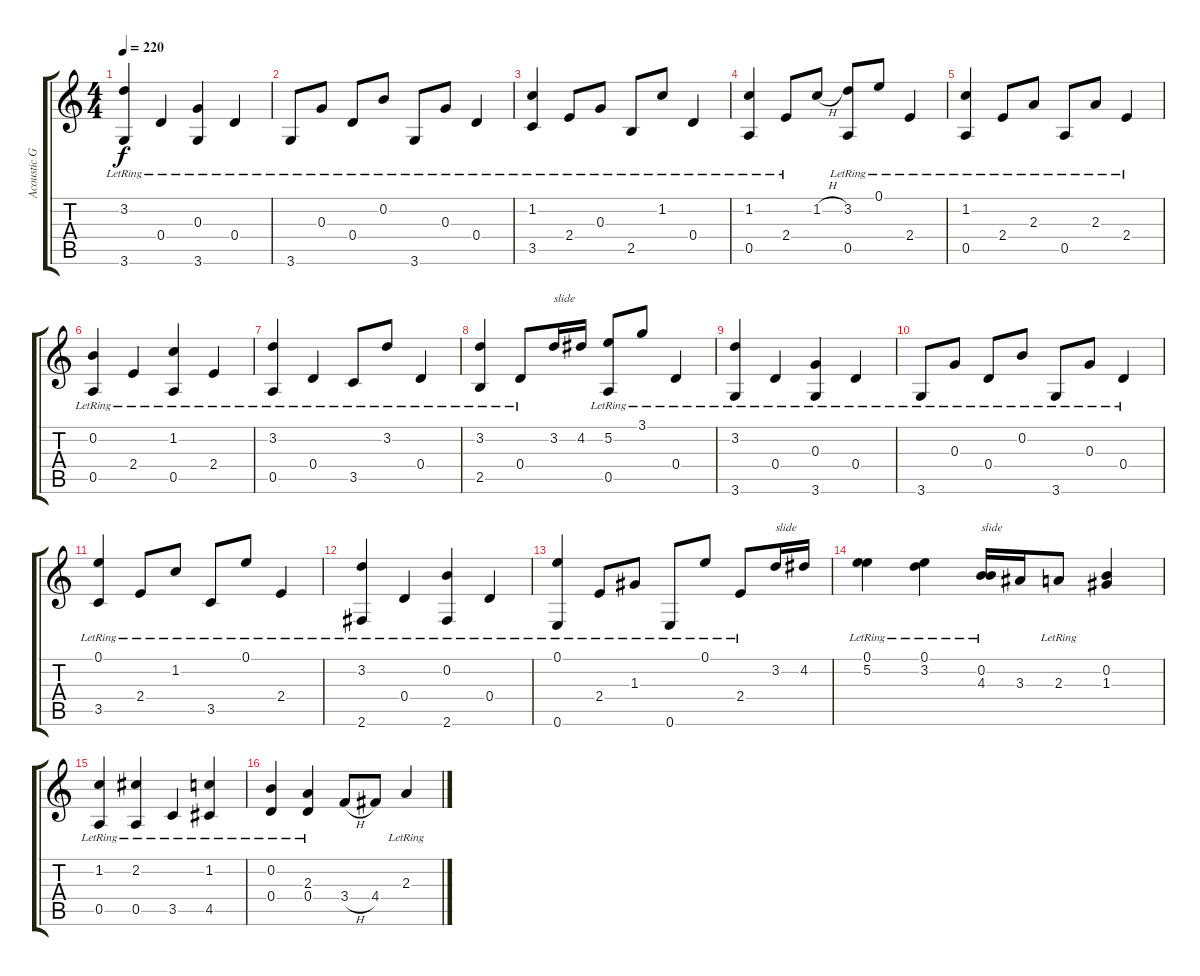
\track ("Acoustic Guitar" "Acoustic G") {instrument acousticguitarsteel}
\staff {score tabs}
\tuning (E4 B3 G3 D3 A2 E2) {hide}
\ts (4 4)
\tempo 220
\clef g2
\ks c
(3.2{lr} 3.6{lr}).4{dy f} 0.4{lr}.4 (0.3{lr} 3.6{lr}).4 0.4{lr}.4 |
3.6{lr}.8 0.3{lr}.8 0.4{lr}.8 0.2{lr}.8 3.6{lr}.8 0.3{lr}.8 0.4{lr}.4 |
(1.2{lr} 3.5{lr}).4 2.4{lr}.8 0.3{lr}.8 2.5{lr}.8 1.2{lr}.8 0.4{lr}.4 |
(1.2{lr} 0.5{lr}).4 2.4{lr}.8 1.2{h}.8 (3.2{lr} 0.5{lr}).8 0.1{lr}.8 2.4{lr}.4 |
(1.2{lr} 0.5{lr}).4 2.4{lr}.8 2.3{lr}.8 0.5{lr}.8 2.3{lr}.8 2.4{lr}.4 |
(0.2{lr} 0.5{lr}).4 2.4{lr}.4 (1.2{lr} 0.5{lr}).4 2.4{lr}.4 |
(3.2{lr} 0.5{lr}).4 0.4{lr}.4 3.5{lr}.8 3.2{lr}.8 0.4{lr}.4 |
(3.2{lr} 2.5{lr}).4 0.4{lr}.8 3.2.16{txt "slide"} 4.2.16 (5.2{lr} 0.5{lr}).8 3.1{lr}.8 0.4{lr}.4 |
(3.2{lr} 3.6{lr}).4 0.4{lr}.4 (0.3{lr} 3.6{lr}).4 0.4{lr}.4 |
3.6{lr}.8 0.3{lr}.8 0.4{lr}.8 0.2{lr}.8 3.6{lr}.8 0.3{lr}.8 0.4{lr}.4 |
(0.1{lr} 3.5{lr}).4 2.4{lr}.8 1.2{lr}.8 3.5{lr}.8 0.1{lr}.8 2.4{lr}.4 |
(3.2{lr} 2.6{lr}).4 0.4{lr}.4 (0.2{lr} 2.6{lr}).4 0.4{lr}.4 |
(0.1{lr} 0.6{lr}).4 2.4{lr}.8 1.3{lr}.8 0.6{lr}.8 0.1{lr}.8 2.4{lr}.8 3.2.16{txt "slide"} 4.2.16 |
(0.1{lr} 5.2{lr}).4 (0.1{lr} 3.2{lr}).4 (0.2{lr} 4.3).16{txt "slide"} 3.3.16 2.3{lr}.8 (0.2 1.3).4 |
(1.2{lr} 0.5{lr}).4 (2.2{lr} 0.5{lr}).4 3.5{lr}.4 (1.2{lr} 4.5).4 |
(0.2 0.4{lr}).4 (2.3{lr} 0.4{lr}).4 3.4{h}.8 4.4.8 2.3{lr}.4
